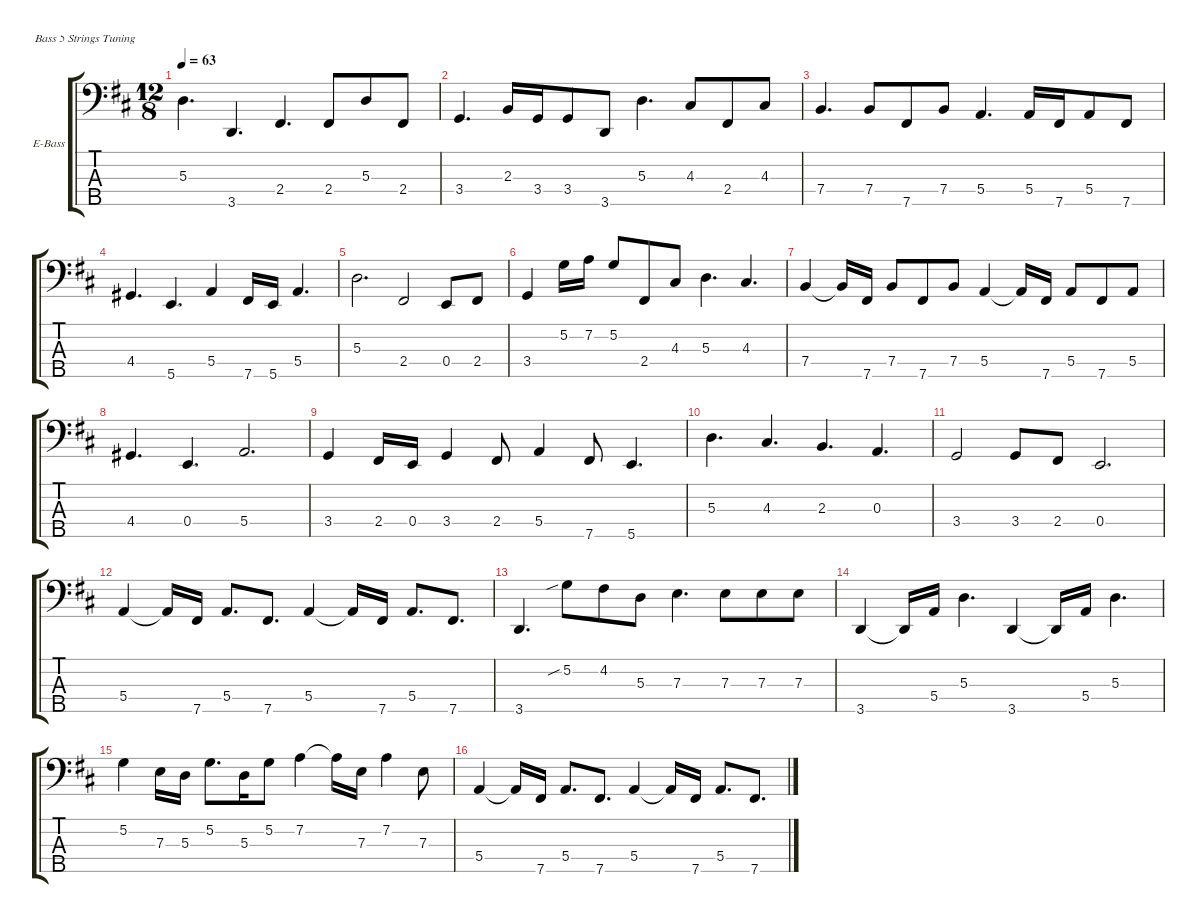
\defaultSystemsLayout 4
\hideDynamics
\bracketExtendMode groupsimilarinstruments
\firstSystemTrackNameOrientation horizontal
\otherSystemsTrackNameOrientation horizontal
\track ("Basse" "E-Bass") {multiBarRest instrument electricbassfinger}
\staff {score tabs}
\tuning (G2 D2 A1 E1 B0)
\ts (12 8)
\tempo 63
\clef f4
\ks d
5.3.4{d dy mf} 3.5.4{d} 2.4.4{d} 2.4.8 5.3.8 2.4.8 |
3.4.4{d} 2.3.16 3.4.16 3.4.8 3.5.8 5.3.4{d} 4.3.8 2.4.8 4.3.8 |
7.4.4{d} 7.4.8 7.5.8 7.4.8 5.4.4{d} 5.4.16 7.5.16 5.4.8 7.5.8 |
4.4.4{d} 5.5.4{d} 5.4.4 7.5.16 5.5.16 5.4.4{d} |
5.3.2{d} 2.4.2 0.4.8 2.4.8 |
3.4.4 5.2.16 7.2.16 5.2.8 2.4.8 4.3.8 5.3.4{d} 4.3.4{d} |
7.4.4 7.4{t}.16 7.5.16 7.4.8 7.5.8 7.4.8 5.4.4 5.4{t}.16 7.5.16 5.4.8 7.5.8 5.4.8 |
4.4.4{d} 0.4.4{d} 5.4.2{d} |
3.4.4 2.4.16 0.4.16 3.4.4 2.4.8 5.4.4 7.5.8 5.5.4{d} |
5.3.4{d} 4.3.4{d} 2.3.4{d} 0.3.4{d} |
3.4.2 3.4.8 2.4.8 0.4.2{d} |
5.4.4 5.4{t}.16 7.5.16 5.4.8{d} 7.5.8{d} 5.4.4 5.4{t}.16 7.5.16 5.4.8{d} 7.5.8{d} |
3.5.4{d} 5.2{sib}.8 4.2.8 5.3.8 7.3.4{d} 7.3.8 7.3.8 7.3.8 |
3.5.4 3.5{t}.16 5.4.16 5.3.4{d} 3.5.4 3.5{t}.16 5.4.16 5.3.4{d} |
5.2.4 7.3.16 5.3.16 5.2.8{d} 5.3.16 5.2.8 7.2.4 7.2{t}.16 7.3.16 7.2.4 7.3.8 |
5.4.4 5.4{t}.16 7.5.16 5.4.8{d} 7.5.8{d} 5.4.4 5.4{t}.16 7.5.16 5.4.8{d} 7.5.8{d}
